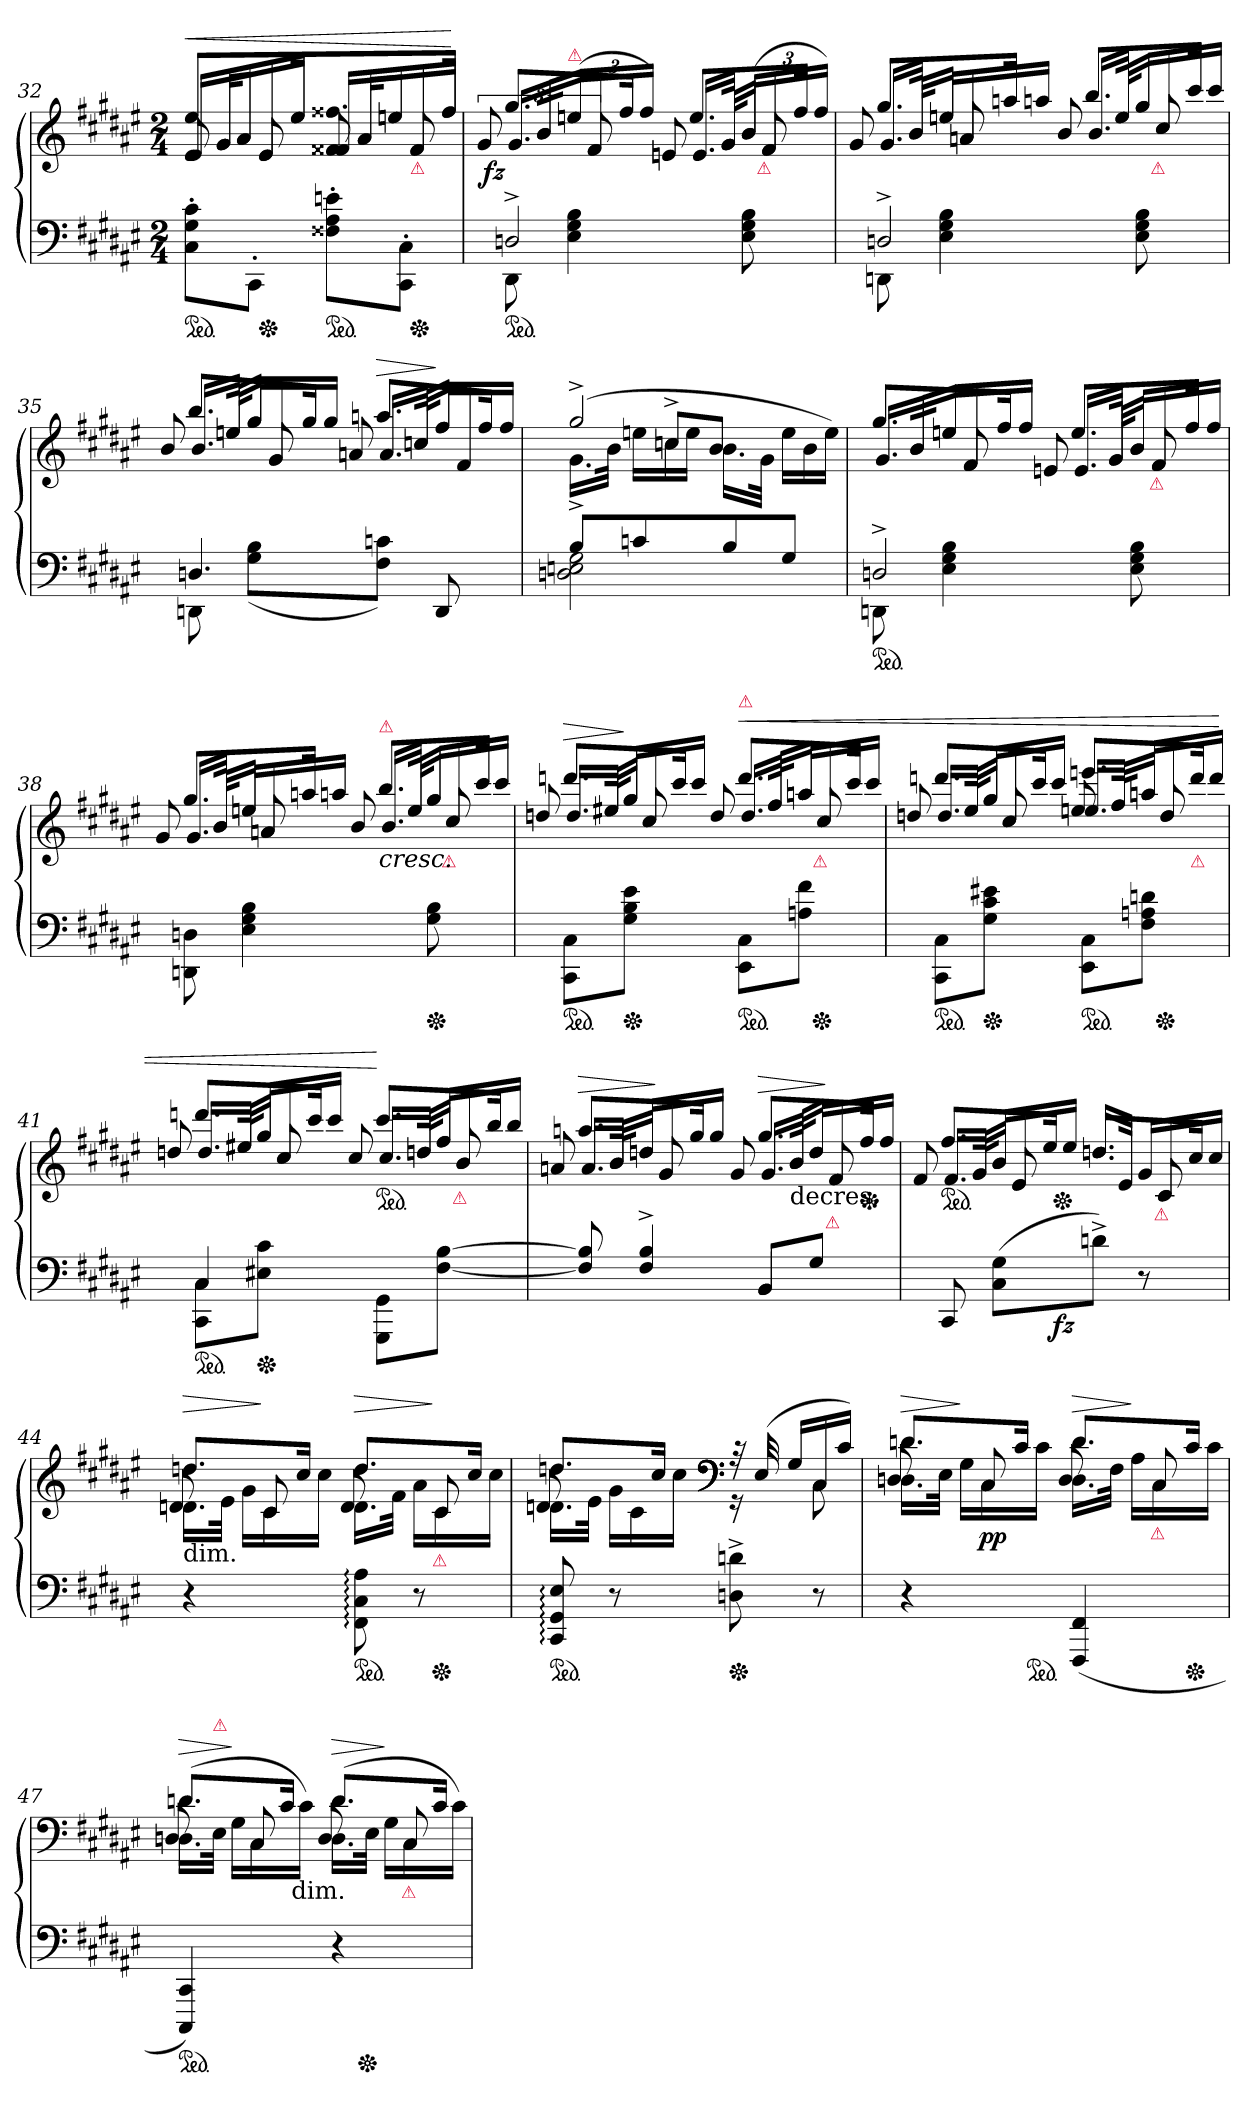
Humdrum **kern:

**kern	**kern	**dynam
*part1	*part1	*part1
*staff2	*staff1	*staff1/2
*clefF4	*clefG2	*
*k[f#c#g#d#a#e#]	*k[f#c#g#d#a#e#]	*
*F#:	*F#:	*
*M2/4	*M2/4	*
*	*Xtuplet	*
=32	=32	=32
!	!LO:N:vis=4.	!LO:HP:a
*	*^	*
*	*	*^	*
*	*	*	*^	*
*ped	*	*	*	*	*
8C#'>\ 8G#'>\ 8c#'>\L	5ee#	20ryy	20e#LL	10e#/	<
.	.	20g#/KL	20g#	.	.
.	.	10a#/J	20a#	20ryy	.
8CC#'>J	.	.	.	.	.
*Xped	*	*	*	*	*
.	.	.	20e#	10e#/	.
.	20ee#JJ	20ryy	20ee#JJ	.	.
!	!LO:N:vis=4.	!	!	!	!
*ped	*	*	*	*	*
8F##X'>\ 8A#'>\ 8en'>\L	5ff##X	20ryy	20f##XLL	10f##X/	.
.	.	20a#/KL	20a#	.	.
.	.	10een/J	20een	20ryy	.
8CC#'> 8C#'>J	.	.	.	.	.
!	!	!	!LO:TX:b:color=crimson:t=⚠	!	!
*Xped	*	*	*	*	*
.	.	.	20f##	10f##/	.
.	20ff##JJ	20ryy	20ff##JJ	.	.
*	*v	*v	*v	*v	*
.	.	[
=33	=33	=33
*^	*^	*
*	*	*	*^	*
*	*	*	*	*^	*
!	!	!	!	!	!	!LO:DY:rj
*ped	*	*	*	*	*	*
2Dn^>	8DD#	8.gg#L	16.ryy	16.g#LL	12g#/	fz
.	.	.	.	.	12ryy	.
.	.	.	32b/KLL	32bJJk	.	.
*	*	*	*	*tuplet	*	*
!	!	!	!LO:TX:a:color=crimson:t=⚠	!	!	!
.	4E# 4G# 4B	.	16een/JJ	(>24eenLL	.	.
.	.	.	.	24f#	12f#/	.
.	.	16ff#Jk	16ryy	.	.	.
.	.	.	.	24ff#JJ)	.	.
*	*	*	*	*	*Xtuplet	*
.	.	8.eeL	16.ryy	16.enLL	12en/	.
.	.	.	.	.	12ryy	.
.	.	.	32g#/KLL	32g#JJk	.	.
*	*	*	*	*tuplet	*	*
.	8E# 8G# 8B	.	16b/JJ	(>24bLL	.	.
!	!	!	!	!LO:TX:b:color=crimson:t=⚠	!	!
.	.	.	.	24f#	12f#/	.
.	.	16ff#Jk	16ryy	.	.	.
.	.	.	.	24ff#JJ)	.	.
=34	=34	=34	=34	=34	=34	=34
*	*	*	*	*	*Xtuplet	*
2Dn^>	8DDn	8.gg#L	16.ryy	16.g#LL	12g#/	.
.	.	.	.	.	12ryy	.
.	.	.	32b/KLL	32bJJk	.	.
.	4E# 4G# 4B	.	16een/JJ	24eenLL	.	.
.	.	.	.	24an	12an/	.
.	.	16aanJk	16ryy	.	.	.
.	.	.	.	24aanJJ	.	.
.	.	8.bbL	16.ryy	16.bLL	12b/	.
.	.	.	.	.	12ryy	.
.	.	.	32ee/KLL	32eeJJk	.	.
.	8E# 8G# 8B	.	16gg#/JJ	24gg#LL	.	.
!	!	!	!	!LO:TX:b:color=crimson:t=⚠	!	!
.	.	.	.	24cc#	12cc#/	.
.	.	16ccc#Jk	16ryy	.	.	.
.	.	.	.	24ccc#JJ	.	.
=35	=35	=35	=35	=35	=35	=35
4.Dn	8DDn	8.bbL	16.ryy	16.bLL	12b/	.
.	.	.	.	.	12ryy	.
.	.	.	32een/KLL	32eenJJk	.	.
.	(>8G# 8BL	.	16gg#/JJ	24gg#LL	.	.
.	.	.	.	24g#	12g#/	.
.	.	16gg#Jk	16ryy	.	.	.
.	.	.	.	24gg#JJ	.	.
!	!	!	!	!	!	!LO:HP:a
.	8F# 8cnJ)	8.aanL	16.ryy	16.anLL	12an/	>
.	.	.	.	.	12ryy	.
.	.	.	32ccn/KLL	32ccnJJk	.	.
8DD	8ryy	.	16ff#/JJ	24ff#LL	.	]
.	.	.	.	24f#	12ryy	.
.	.	16ff#Jk	16ryy	.	.	.
.	.	.	.	24ff#JJ	.	.
*	*	*	*	*v	*v	*
=36	=36	=36	=36	=36	=36
8B^L	2Dn 2En 2G#	(>2gg#^>	16.g#LL	12ryy	.
.	.	.	.	12ryy	.
.	.	.	32bJJk	.	.
8cn	.	.	24eenLL	.	.
.	.	.	24ccn	12ccn^>/L	.
.	.	.	24eeJJ	.	.
8B	.	.	16.bLL	12b/J	.
.	.	.	.	12ryy	.
.	.	.	32g#JJk	.	.
8G#J	.	.	24eeLL	.	.
.	.	.	24b	12ryy	.
.	.	.	24eeJJ)	.	.
=37	=37	=37	=37	=37	=37
*	*	*	*	*^	*
!LO:TX:b:color=crimson:t=⚠	!	!	!	!	!	!
*ped	*	*	*	*	*	*
2Dn^	8DDn	8.gg#L	16.ryy	16.g#LL	12ryy	.
.	.	.	.	.	12ryy	.
.	.	.	32b/KLL	32bJJk	.	.
.	4E# 4G# 4B	.	16een/JJ	24eenLL	.	.
.	.	.	.	24f#	12f#/	.
.	.	16ff#Jk	16ryy	.	.	.
.	.	.	.	24ff#JJ	.	.
.	.	8.eeL	16.ryy	16.enLL	12en/	.
.	.	.	.	.	12ryy	.
.	.	.	32g#/KLL	32g#JJk	.	.
.	8E# 8G# 8B	.	16b/JJ	24bLL	.	.
!	!	!	!	!LO:TX:b:color=crimson:t=⚠	!	!
.	.	.	.	24f#	12f#/	.
.	.	16ff#Jk	16ryy	.	.	.
.	.	.	.	24ff#JJ	.	.
*v	*v	*	*	*	*	*
=38	=38	=38	=38	=38	=38
8DDn\ 8Dn\	8.gg#L	16.ryy	16.g#LL	12g#/	.
.	.	.	.	12ryy	.
.	.	32b/KLL	32bJJk	.	.
4E# 4G# 4B	.	16een/JJ	24eenLL	.	.
.	.	.	24an	12an/	.
.	16aanJk	16ryy	.	.	.
.	.	.	24aanJJ	.	.
!	!LO:TX:a:color=crimson:t=⚠	!	!	!	!
!	!	!	!	!	!LO:HP:b
.	8.bbL	16.ryy	16.bLL	12b/	<
.	.	.	.	12ryy	.
.	.	32ee/KLL	32eeJJk	.	.
*Xped	*	*	*	*	*
8G# 8B	.	16gg#/JJ	24gg#LL	.	.
!	!	!	!LO:TX:b:color=crimson:t=⚠	!	!
.	.	.	24cc#	12cc#/	.
.	16ccc#Jk	16ryy	.	.	.
.	.	.	24ccc#JJ	.	.
=39	=39	=39	=39	=39	=39
!LO:TX:b:color=crimson:t=⚠	!	!	!	!	!
!	!	!	!	!	!LO:HP:a
*ped	*	*	*	*	*
8CC# 8C#L	8.dddnL	16.ryy	16.ddnLL	12ddn/	>
.	.	.	.	12ryy	.
.	.	32ee#X/KLL	32ee#XJJk	.	.
*Xped	*	*	*	*	*
8G# 8B 8e#J	.	16gg#/JJ	24gg#LL	.	]
.	.	.	24cc#	12cc#/	.
.	16ccc#Jk	16ryy	.	.	.
.	.	.	24ccc#JJ	.	.
!	!LO:TX:a:color=crimson:t=⚠	!	!	!	!
!	!	!	!	!	!LO:HP:n=1:a
!	!	!	!	!	!LO:HP:n=1:b
*ped	*	*	*	*	*
8EE# 8C#L	8.dddL	16.ryy	16.ddLL	12dd/	[ > <
.	.	.	.	12ryy	.
.	.	32ff#/KLL	32ff#JJk	.	.
8An 8f#J	.	16aan/JJ	24aanLL	.	]
!	!	!	!LO:TX:b:color=crimson:t=⚠	!	!
*Xped	*	*	*	*	*
.	.	.	24cc#	12cc#/	.
.	16ccc#Jk	16ryy	.	.	.
.	.	.	24ccc#JJ	.	.
=40	=40	=40	=40	=40	=40
!LO:TX:b:color=crimson:t=⚠	!	!	!	!	!
*ped	*	*	*	*	*
8CC# 8C#L	8.dddnL	16.ryy	16.ddnLL	12ddn/	.
.	.	.	.	12ryy	.
.	.	32ee#/KLL	32ee#JJk	.	.
*Xped	*	*	*	*	*
8G# 8c# 8e#XJ	.	16gg#/JJ	24gg#LL	.	.
.	.	.	24cc#	12cc#/	.
.	16ccc#Jk	16ryy	.	.	.
.	.	.	24ccc#JJ	.	.
!LO:TX:b:color=crimson:t=⚠	!	!	!	!	!
*ped	*	*	*	*	*
8EE# 8C#L	8.eeenL	16.ryy	16.eenLL	12een/	.
.	.	.	.	12ryy	.
.	.	32ff#/KLL	32ff#JJk	.	.
8F# 8An 8dnJ	.	16aan/JJ	24aanLL	.	.
*Xped	*	*	*	*	*
.	.	.	24dd	12dd/	.
!	!LO:TX:b:color=crimson:t=⚠	!	!	!	!
.	16dddJk	16ryy	.	.	.
.	.	.	24dddJJ	.	.
=41	=41	=41	=41	=41	=41
*^	*	*	*	*	*
!LO:TX:b:color=crimson:t=⚠	!	!	!	!	!	!
*ped	*	*	*	*	*	*
4C#/	8CC# 8C#L	8.dddnL	16.ryy	16.ddnLL	12ddn/	.
.	.	.	.	.	12ryy	.
.	.	.	32ee#X/KLL	32ee#XJJk	.	.
*Xped	*	*	*	*	*	*
.	8E#X 8c#J	.	16gg#/JJ	24gg#LL	.	.
.	.	.	.	24cc#	12cc#/	.
.	.	16ccc#Jk	16ryy	.	.	.
.	.	.	.	24ccc#JJ	.	.
*	*	*ped	*	*	*	*
4ryy	8GGG#\ 8GG#\L	8.ccc#L	16.ryy	16.cc#LL	12cc#/	[
.	.	.	.	.	12ryy	.
.	.	.	32ddn/KLL	32ddnJJk	.	.
.	[8F# [8BJ	.	16ff#/JJ	24ff#LL	.	.
!	!	!	!	!LO:TX:b:color=crimson:t=⚠	!	!
.	.	.	.	24b	12b/	.
.	.	16bbJk	16ryy	.	.	.
.	.	.	.	24bbJJ	.	.
=42	=42	=42	=42	=42	=42	=42
*	*^	*	*	*	*	*
!	!	!	!	!	!	!	!LO:HP:a
8F#]/ 8B]/	4ryy	8ryy	8.aanL	16.ryy	16.anLL	12an/	>
.	.	.	.	.	.	12ryy	.
.	.	.	.	32b/KLL	32bJJk	.	.
4F#^>/ 4B^>/	.	8ryy	.	16ddn/JJ	24ddnLL	.	.
.	.	.	.	.	24g#	12g#/	]
.	.	.	16gg#Jk	16ryy	.	.	.
.	.	.	.	.	24gg#JJ	.	.
!	!	!	!	!	!	!	!LO:HP:a
.	4BB/	8BBL	8.gg#L	16.ryy	16.g#LL	12g#/	>
.	.	.	.	.	.	12ryy	.
!	!	!	!	!LO:TX:b:t=decres.	!	!	!
.	.	.	.	32b/KLL	32bJJk	.	.
8ryy	.	8G#J	.	16dd/JJ	24ddLL	.	.
!	!	!	!	!	!LO:TX:b:color=crimson:t=⚠	!	!
.	.	.	.	.	24f#	12f#/	]
*	*	*	*Xped	*	*	*	*
.	.	.	16ff#Jk	16ryy	.	.	.
.	.	.	.	.	24ff#JJ	.	.
*	*v	*v	*	*	*	*	*
=43	=43	=43	=43	=43	=43	=43
*	*	*ped	*	*	*	*
8CC#/	6ryy	8.ff#L	16.ryy	16.f#LL	12f#/	.
.	.	.	.	.	12ryy	.
.	.	.	32g#/KLL	32g#JJk	.	.
(>8C# 8G#L	.	.	16b/JJ	24bLL	.	.
.	24ryy	.	.	24e#	12e#/	.
.	.	16ee#Jk	16ryy	.	.	.
!	!	!	!	!	!	!LO:DY:b=2
*	*	*Xped	*	*	*	*
.	6..ryy	.	.	24ee#JJ	.	fz
8dn^<J)	.	8.ddnL	16.ryy	16.ddnLL	6ryy	.
.	.	.	32ryy	32e#JJk	.	.
8r	.	.	16ryy	24g#LL	.	.
!	!	!	!	!LO:TX:b:color=crimson:t=⚠	!	!
.	.	.	.	24c#	12c#/	.
.	.	16cc#Jk	16ryy	.	.	.
.	.	.	.	24cc#JJ	.	.
*	*	*	*	*v	*v	*
=44	=44	=44	=44	=44	=44
!	!	!LO:TX:c:t=dim.	!	!	!
!	!	!	!	!	!LO:HP:a
*v	*v	*	*	*	*
4r	8.ddnL	16.dnLL	12dn/	>
.	.	.	12ryy	.
.	.	32e#JJk	.	.
.	.	24g#LL	.	.
.	.	24c#	12c#/	]
.	16cc#Jk	.	.	.
.	.	24cc#JJ	.	.
!	!	!	!	!LO:HP:a
*ped	*	*	*	*
8FF#:\ 8C#:\ 8A#:\	8.ddL	16.dLL	12d/	>
.	.	.	12ryy	.
.	.	32f#JJk	.	.
8r	.	24a#LL	.	.
!	!	!LO:TX:b:color=crimson:t=⚠	!	!
*Xped	*	*	*	*
.	.	24c#	12c#/	]
.	16cc#Jk	.	.	.
.	.	24cc#JJ	.	.
=45	=45	=45	=45	=45
*ped	*	*	*	*
8CC#:/ 8GG#:/ 8E#:/	8.ddnL	16.dnLL	12dn/	.
.	.	.	6ryy	.
.	.	32e#JJk	.	.
8r	.	24g#LL	.	.
.	.	24c#	.	.
.	16cc#Jk	.	.	.
.	.	24cc#JJ	.	.
*	*clefF4	*	*	*
*Xped	*	*	*	*
8Dn^>\ 8dn^>\	32r	16r	8ryy	.
.	(>32E#/	.	.	.
.	16G#/LL	16ryy	.	.
8r	16C#/	8C#\	8ryy	.
.	16c#/JJ)	.	.	.
=46	=46	=46	=46	=46
!	!	!	!	!LO:HP:a
4r	8.dnL	16.DnLL	12Dn/	>
.	.	.	12ryy	.
.	.	32E#JJk	.	.
.	.	24G#LL	.	]
.	.	24C#	12C#/	pp
.	16c#Jk	.	.	.
*ped	*	*	*	*
.	.	24c#JJ	.	.
!	!	!	!	!LO:HP:a
(<4FFF# 4FF#	8.dL	16.DLL	12D/	>
.	.	.	12ryy	.
.	.	32F#JJk	.	.
.	.	24A#LL	.	]
!	!	!LO:TX:b:color=crimson:t=⚠	!	!
.	.	24C#	12C#/	.
*Xped	*	*	*	*
.	16c#Jk	.	.	.
.	.	24c#JJ	.	.
=47	=47	=47	=47	=47
!	!	!	!	!LO:HP:a
*ped	*	*	*	*
4CCC# 4CC#)	(>8.dnL	16.DnLL	12Dn/	>
.	.	.	12ryy	.
!	!	!LO:TX:a:color=crimson:t=⚠	!	!
.	.	32E#JJk	.	.
.	.	24G#LL	.	]
.	.	24C#	12C#/	.
.	16c#Jk	.	.	.
!	!	!LO:TX:c:t=dim.	!	!
.	.	24c#JJ)	.	.
!	!	!	!	!LO:HP:a
4r	(>8.dL	16.DLL	12D/	>
*Xped	*	*	*	*
.	.	.	12ryy	.
.	.	32E#JJk	.	.
.	.	24G#LL	.	]
!	!	!LO:TX:b:color=crimson:t=⚠	!	!
.	.	24C#	12C#/	.
.	16c#Jk	.	.	.
.	.	24c#JJ)	.	.
*	*v	*v	*v	*
=	=	=
*-	*-	*-
